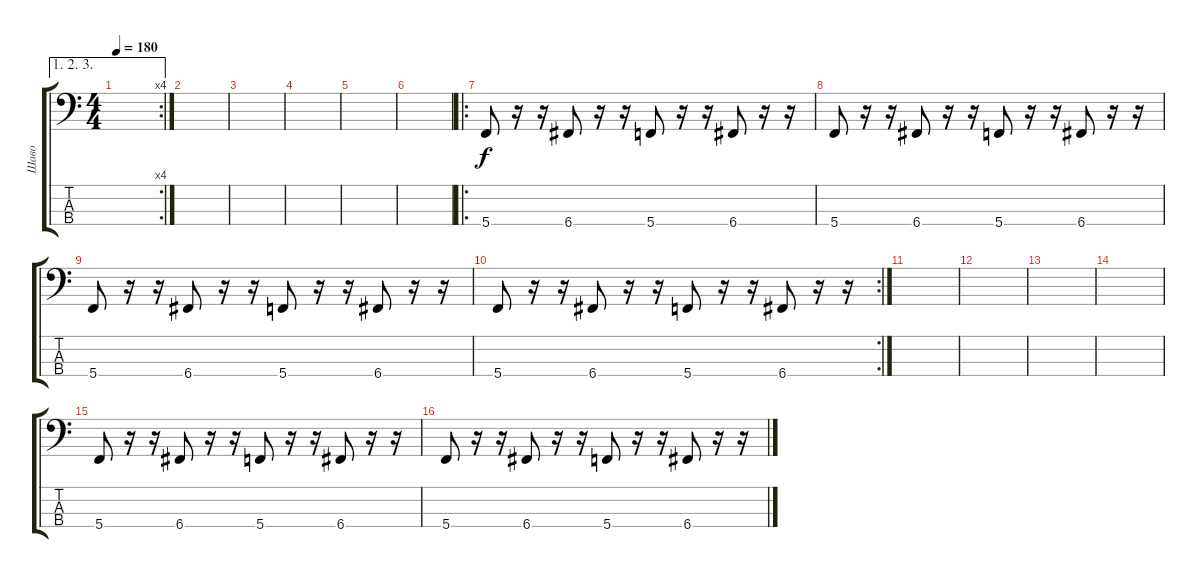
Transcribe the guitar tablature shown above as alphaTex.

\track ("Шаво" "Шаво") {instrument electricbassfinger}
\staff {score tabs}
\tuning (F2 C2 G1 C1) {hide}
\ae (1 2 3)
\rc 4
\ts (4 4)
\tempo 180
\clef f4
\ks c
|
|
|
|
|
|
\ro
5.4.8 r.16 r.16 6.4.8 r.16 r.16 5.4.8 r.16 r.16 6.4.8 r.16 r.16 |
5.4.8 r.16 r.16 6.4.8 r.16 r.16 5.4.8 r.16 r.16 6.4.8 r.16 r.16 |
5.4.8 r.16 r.16 6.4.8 r.16 r.16 5.4.8 r.16 r.16 6.4.8 r.16 r.16 |
\rc 2
5.4.8 r.16 r.16 6.4.8 r.16 r.16 5.4.8 r.16 r.16 6.4.8 r.16 r.16 |
|
|
|
|
5.4.8 r.16 r.16 6.4.8 r.16 r.16 5.4.8 r.16 r.16 6.4.8 r.16 r.16 |
5.4.8 r.16 r.16 6.4.8 r.16 r.16 5.4.8 r.16 r.16 6.4.8 r.16 r.16
